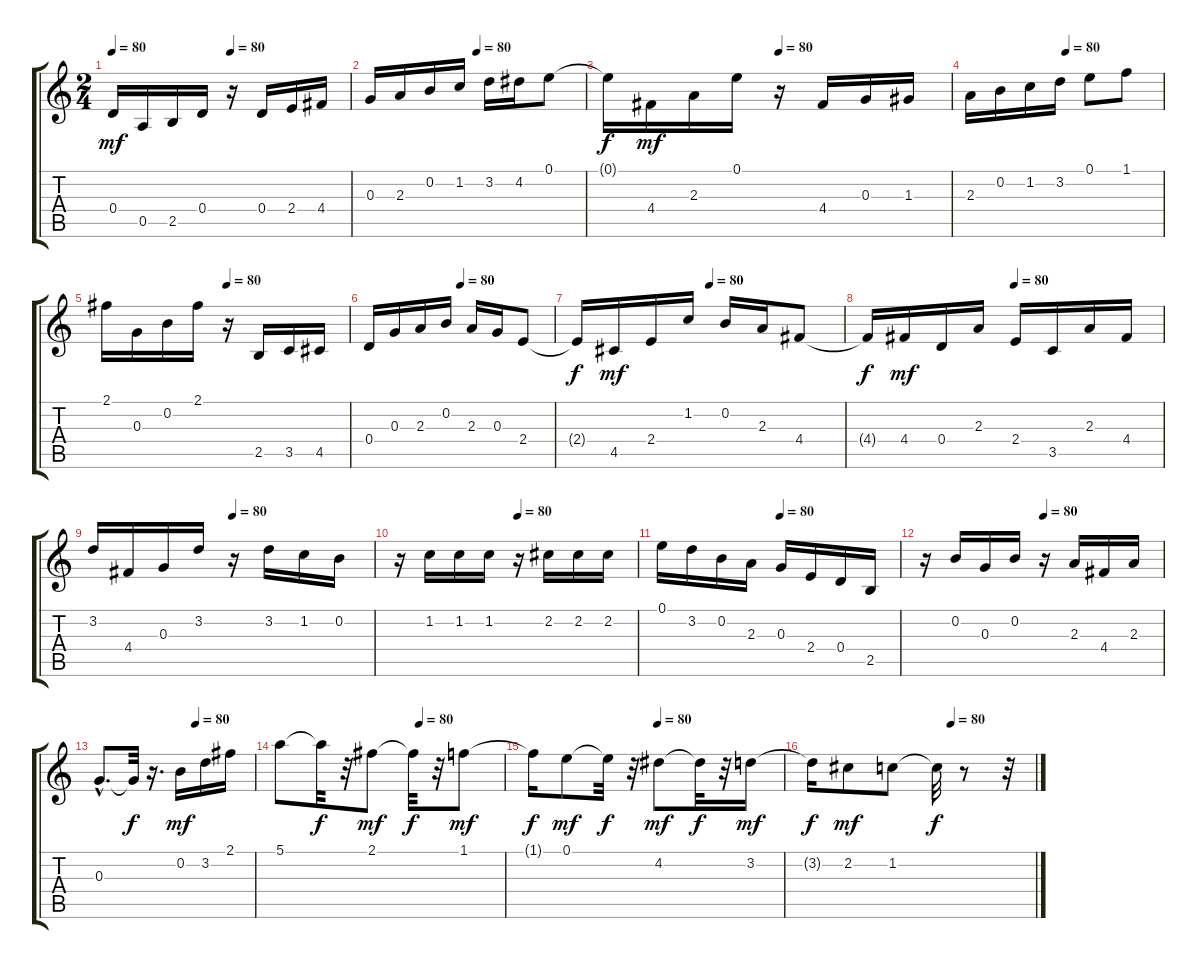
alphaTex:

\track "" {instrument acousticguitarnylon}
\staff {score tabs}
\tuning (E4 B3 G3 D3 A2 E2) {hide}
\ts (2 4)
\tempo 80
\tempo (80 0.5)
\clef g2
\ks c
0.4.16{dy mf} 0.5.16 2.5.16 0.4.16 r.16 0.4.16 2.4.16 4.4.16 |
\tempo (80 0.5)
0.3.16 2.3.16 0.2.16 1.2.16 3.2.16 4.2.16 0.1.8 |
\tempo (80 0.5)
0.1{t}.16{dy f} 4.4.16{dy mf} 2.3.16 0.1.16 r.16 4.4.16 0.3.16 1.3.16 |
\tempo (80 0.5)
2.3.16 0.2.16 1.2.16 3.2.16 0.1.8 1.1.8 |
\tempo (80 0.5)
2.1.16 0.3.16 0.2.16 2.1.16 r.16 2.5.16 3.5.16 4.5.16 |
\tempo (80 0.5)
0.4.16 0.3.16 2.3.16 0.2.16 2.3.16 0.3.16 2.4.8 |
\tempo (80 0.5)
2.4{t}.16{dy f} 4.5.16{dy mf} 2.4.16 1.2.16 0.2.16 2.3.16 4.4.8 |
\tempo (80 0.5)
4.4{t}.16{dy f} 4.4.16{dy mf} 0.4.16 2.3.16 2.4.16 3.5.16 2.3.16 4.4.16 |
\tempo (80 0.5)
3.2.16 4.4.16 0.3.16 3.2.16 r.16 3.2.16 1.2.16 0.2.16 |
\tempo (80 0.5)
r.16 1.2.16 1.2.16 1.2.16 r.16 2.2.16 2.2.16 2.2.16 |
\tempo (80 0.5)
0.1.16 3.2.16 0.2.16 2.3.16 0.3.16 2.4.16 0.4.16 2.5.16 |
\tempo (80 0.5)
r.16 0.2.16 0.3.16 0.2.16 r.16 2.3.16 4.4.16 2.3.16 |
\tempo (80 0.625)
0.3{hac}.8{d} 0.3{t}.32{dy f} r.16{d} 0.2.16{dy mf} 3.2.16 2.1.16 |
\tempo (80 0.625)
5.1.8 5.1{t}.32{dy f} r.32 2.1.8{dy mf} 2.1{t}.32{dy f} r.32 1.1.8{dy mf} |
\tempo (80 0.5)
1.1{t}.16{dy f} 0.1.8{dy mf} 0.1{t}.32{dy f} r.32 4.2.8{dy mf} 4.2{t}.32{dy f} r.32 3.2.16{dy mf} |
\tempo (80 0.625)
3.2{t}.16{dy f} 2.2.8{dy mf} 1.2.8 1.2{t}.32{dy f} r.8 r.32
